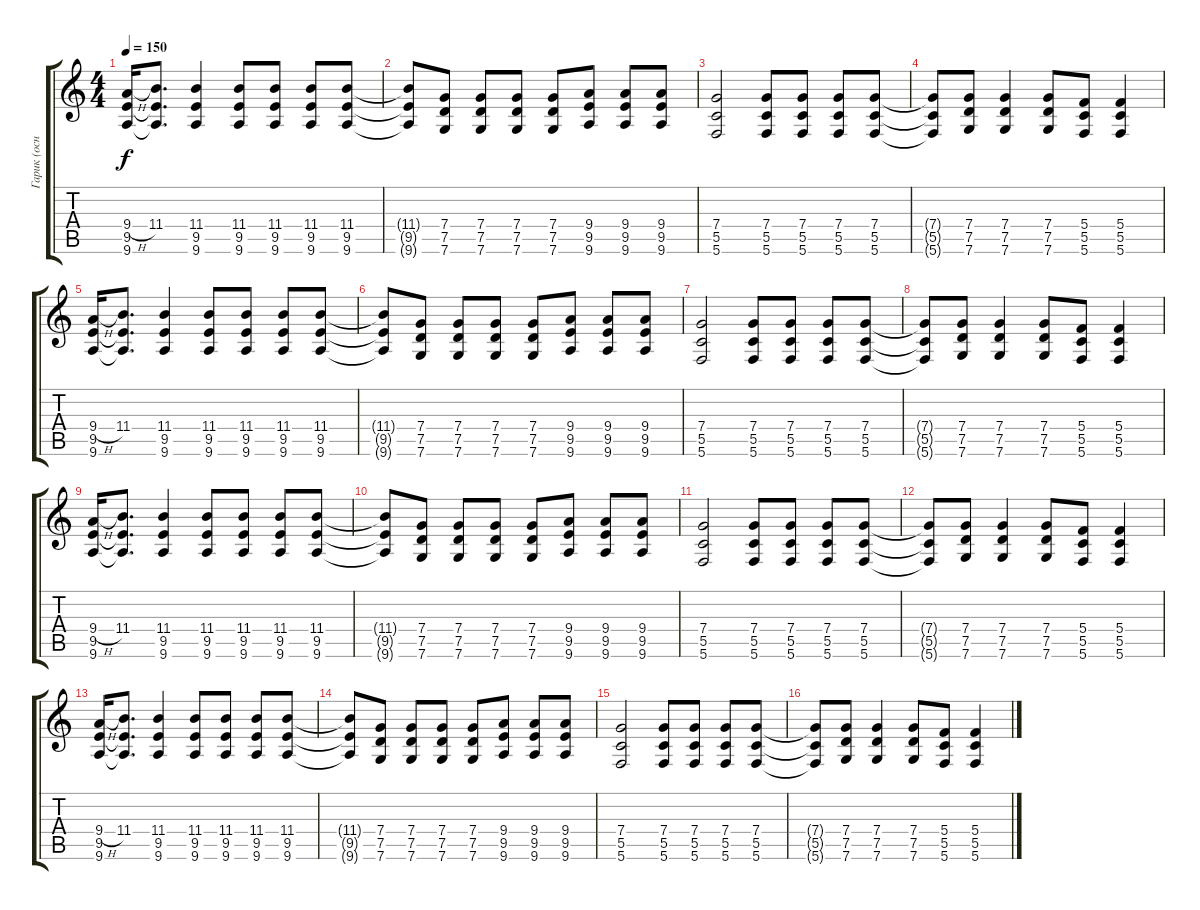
\track ("Гарик (основа)" "Гарик (осн") {instrument electricguitarclean}
\staff {score tabs}
\tuning (D4 A3 F3 C3 G2 C2) {hide}
\ts (4 4)
\tempo 150
\clef g2
\ks c
(9.4{h} 9.5 9.6).16{dy f} (11.4 9.5{t} 9.6{t}).8{d} (11.4 9.5 9.6).4 (11.4 9.5 9.6).8 (11.4 9.5 9.6).8 (11.4 9.5 9.6).8 (11.4 9.5 9.6).8 |
(11.4{t} 9.5{t} 9.6{t}).8 (7.4 7.5 7.6).8 (7.4 7.5 7.6).8 (7.4 7.5 7.6).8 (7.4 7.5 7.6).8 (9.4 9.5 9.6).8 (9.4 9.5 9.6).8 (9.4 9.5 9.6).8 |
(7.4 5.5 5.6).2 (7.4 5.5 5.6).8 (7.4 5.5 5.6).8 (7.4 5.5 5.6).8 (7.4 5.5 5.6).8 |
(7.4{t} 5.5{t} 5.6{t}).8 (7.4 7.5 7.6).8 (7.4 7.5 7.6).4 (7.4 7.5 7.6).8 (5.4 5.5 5.6).8 (5.4 5.5 5.6).4 |
(9.4{h} 9.5 9.6).16 (11.4 9.5{t} 9.6{t}).8{d} (11.4 9.5 9.6).4 (11.4 9.5 9.6).8 (11.4 9.5 9.6).8 (11.4 9.5 9.6).8 (11.4 9.5 9.6).8 |
(11.4{t} 9.5{t} 9.6{t}).8 (7.4 7.5 7.6).8 (7.4 7.5 7.6).8 (7.4 7.5 7.6).8 (7.4 7.5 7.6).8 (9.4 9.5 9.6).8 (9.4 9.5 9.6).8 (9.4 9.5 9.6).8 |
(7.4 5.5 5.6).2 (7.4 5.5 5.6).8 (7.4 5.5 5.6).8 (7.4 5.5 5.6).8 (7.4 5.5 5.6).8 |
(7.4{t} 5.5{t} 5.6{t}).8 (7.4 7.5 7.6).8 (7.4 7.5 7.6).4 (7.4 7.5 7.6).8 (5.4 5.5 5.6).8 (5.4 5.5 5.6).4 |
(9.4{h} 9.5 9.6).16 (11.4 9.5{t} 9.6{t}).8{d} (11.4 9.5 9.6).4 (11.4 9.5 9.6).8 (11.4 9.5 9.6).8 (11.4 9.5 9.6).8 (11.4 9.5 9.6).8 |
(11.4{t} 9.5{t} 9.6{t}).8 (7.4 7.5 7.6).8 (7.4 7.5 7.6).8 (7.4 7.5 7.6).8 (7.4 7.5 7.6).8 (9.4 9.5 9.6).8 (9.4 9.5 9.6).8 (9.4 9.5 9.6).8 |
(7.4 5.5 5.6).2 (7.4 5.5 5.6).8 (7.4 5.5 5.6).8 (7.4 5.5 5.6).8 (7.4 5.5 5.6).8 |
(7.4{t} 5.5{t} 5.6{t}).8 (7.4 7.5 7.6).8 (7.4 7.5 7.6).4 (7.4 7.5 7.6).8 (5.4 5.5 5.6).8 (5.4 5.5 5.6).4 |
(9.4{h} 9.5 9.6).16 (11.4 9.5{t} 9.6{t}).8{d} (11.4 9.5 9.6).4 (11.4 9.5 9.6).8 (11.4 9.5 9.6).8 (11.4 9.5 9.6).8 (11.4 9.5 9.6).8 |
(11.4{t} 9.5{t} 9.6{t}).8 (7.4 7.5 7.6).8 (7.4 7.5 7.6).8 (7.4 7.5 7.6).8 (7.4 7.5 7.6).8 (9.4 9.5 9.6).8 (9.4 9.5 9.6).8 (9.4 9.5 9.6).8 |
(7.4 5.5 5.6).2 (7.4 5.5 5.6).8 (7.4 5.5 5.6).8 (7.4 5.5 5.6).8 (7.4 5.5 5.6).8 |
(7.4{t} 5.5{t} 5.6{t}).8 (7.4 7.5 7.6).8 (7.4 7.5 7.6).4 (7.4 7.5 7.6).8 (5.4 5.5 5.6).8 (5.4 5.5 5.6).4
